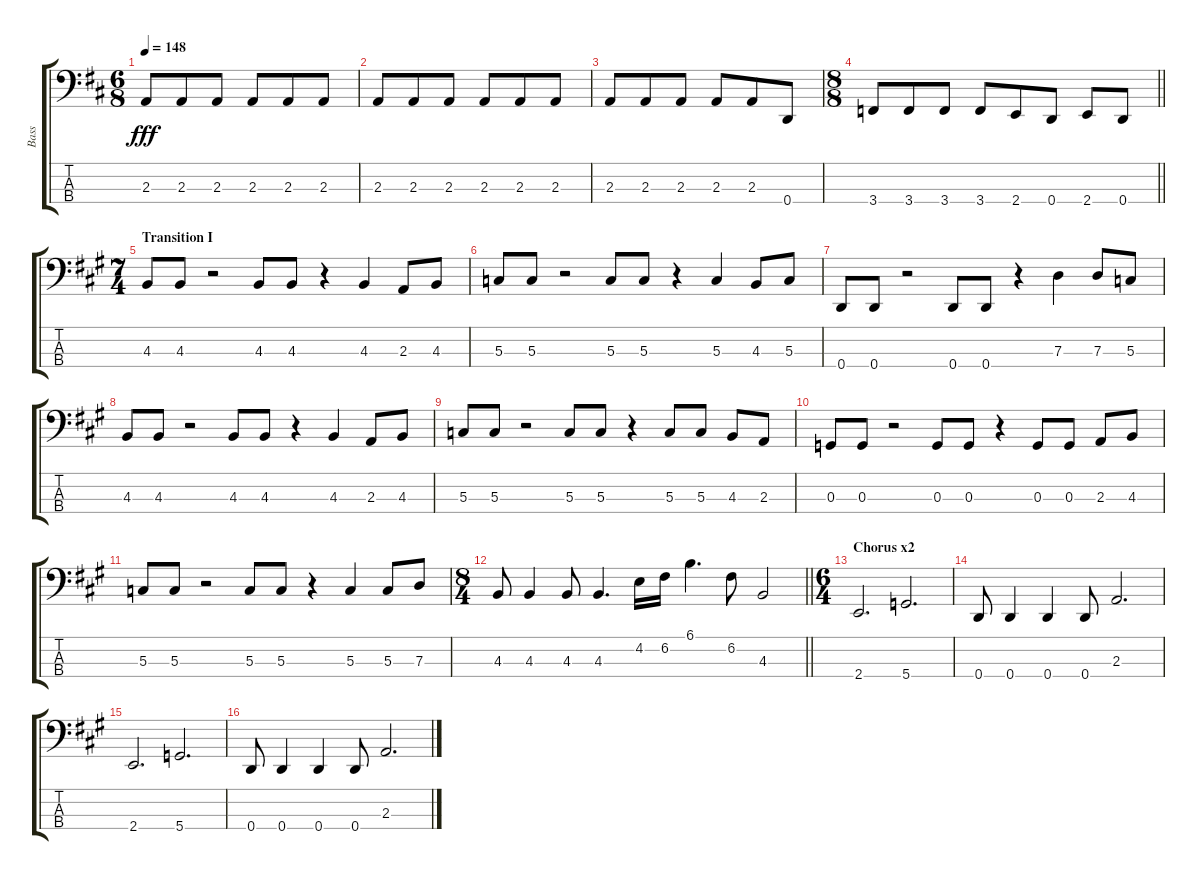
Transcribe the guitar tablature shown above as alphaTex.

\track ("Bass" "Bass") {instrument electricbasspick}
\staff {score tabs}
\tuning (F2 C2 G1 D1) {hide}
\ts (6 8)
\tempo 148
\clef f4
\ks d
2.3.8{dy fff} 2.3.8 2.3.8 2.3.8 2.3.8 2.3.8 |
2.3.8 2.3.8 2.3.8 2.3.8 2.3.8 2.3.8 |
2.3.8 2.3.8 2.3.8 2.3.8 2.3.8 0.4.8 |
\ts (8 8)
\barLineRight lightlight
3.4.8 3.4.8 3.4.8 3.4.8 2.4.8 0.4.8 2.4.8 0.4.8 |
\ts (7 4)
\section ("" "Transition I")
\ks a
4.3.8 4.3.8 r.2 4.3.8 4.3.8 r.4 4.3.4 2.3.8 4.3.8 |
5.3.8 5.3.8 r.2 5.3.8 5.3.8 r.4 5.3.4 4.3.8 5.3.8 |
0.4.8 0.4.8 r.2 0.4.8 0.4.8 r.4 7.3.4 7.3.8 5.3.8 |
4.3.8 4.3.8 r.2 4.3.8 4.3.8 r.4 4.3.4 2.3.8 4.3.8 |
5.3.8 5.3.8 r.2 5.3.8 5.3.8 r.4 5.3.8 5.3.8 4.3.8 2.3.8 |
0.3.8 0.3.8 r.2 0.3.8 0.3.8 r.4 0.3.8 0.3.8 2.3.8 4.3.8 |
5.3.8 5.3.8 r.2 5.3.8 5.3.8 r.4 5.3.4 5.3.8 7.3.8 |
\ts (8 4)
\barLineRight lightlight
4.3.8 4.3.4 4.3.8 4.3.4{d} 4.2.16 6.2.16 6.1.4{d} 6.2.8 4.3.2 |
\ts (6 4)
\section ("" "Chorus x2")
2.4.2{d} 5.4.2{d} |
0.4.8 0.4.4 0.4.4 0.4.8 2.3.2{d} |
2.4.2{d} 5.4.2{d} |
0.4.8 0.4.4 0.4.4 0.4.8 2.3.2{d}
